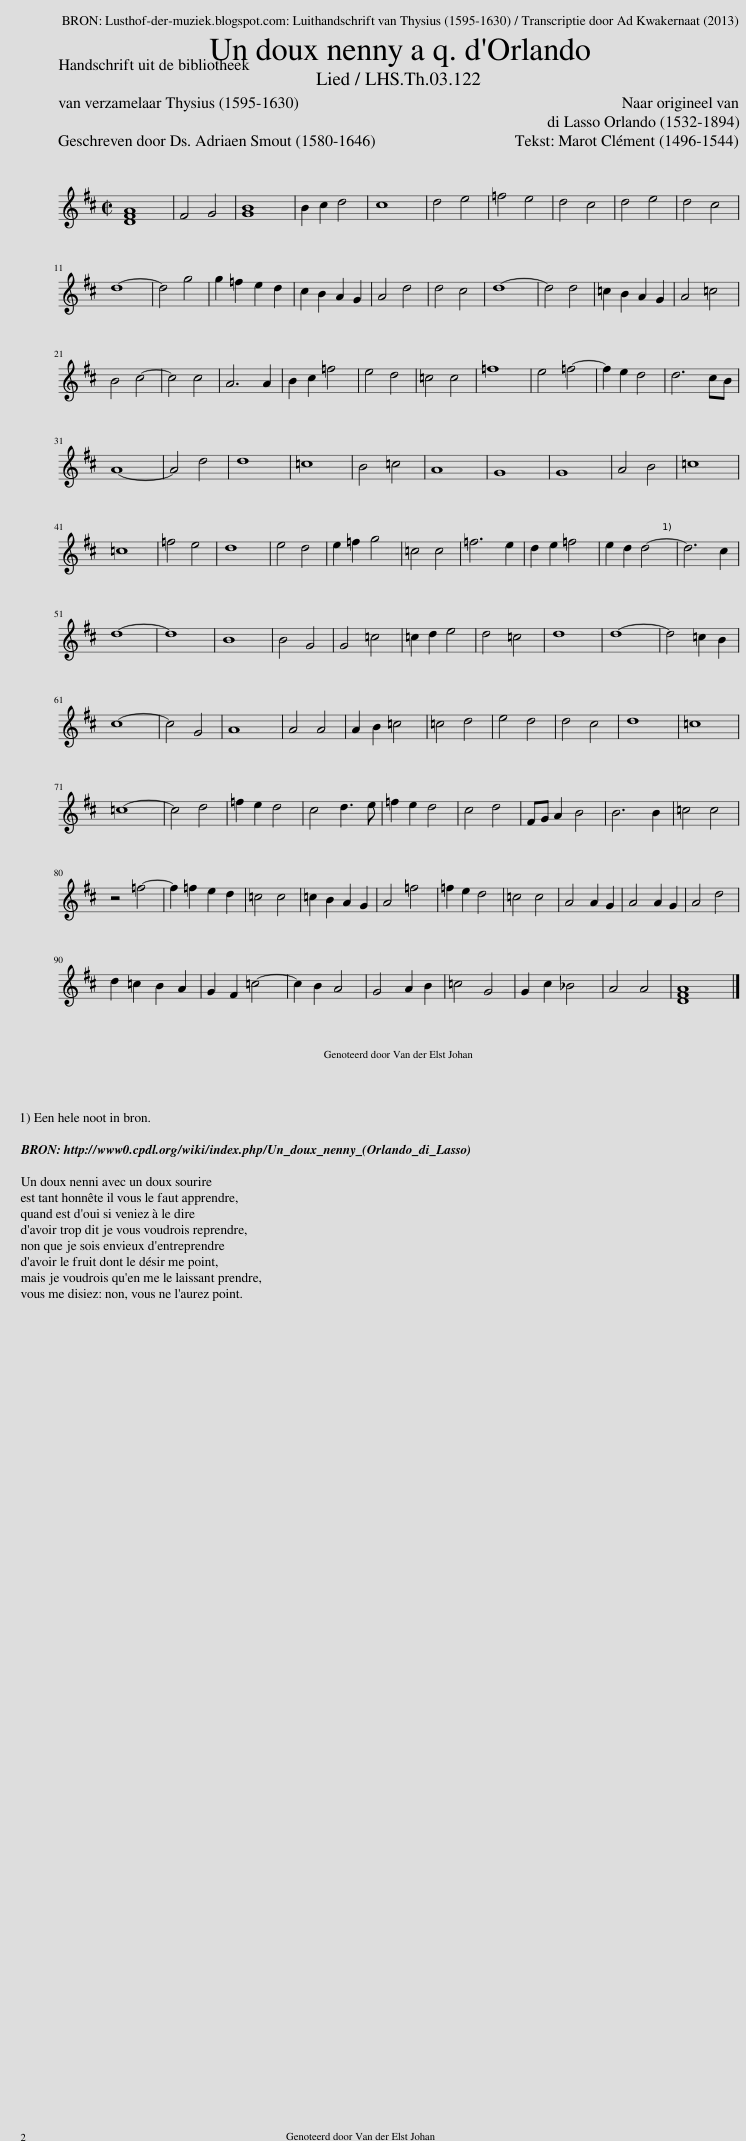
X:1
L:1/8
Q:1/2=120
M:2/2
I:linebreak $
K:D
U:s=!stemless!
V:1 treble
V:1
 s[DFA]8 | F4 G4 | s[GB]8 | B2 c2 d4 | sc8 | %5
 d4 e4 | =f4 e4 | d4 c4 | d4 e4 | d4 c4 |$ %10
 sd8- | d4 g4 | g2 =f2 e2 d2 | c2 B2 A2 G2 | A4 d4 | %15
 d4 c4 | sd8- | d4 d4 | =c2 B2 A2 G2 | A4 =c4 |$ %20
 B4 c4- | c4 c4 | A6 A2 | B2 c2 =f4 | e4 d4 | %25
 =c4 c4 | s=f8 | e4 =f4- | f2 e2 d4 | d6 cB |$ %30
 sA8- | A4 d4 | sd8 | s=c8 | B4 =c4 | %35
 sA8 | sG8 | sG8 | A4 B4 | s=c8 |$ %40
 s=c8 | =f4 e4 | sd8 | e4 d4 | e2 =f2 g4 | %45
 =c4 c4 | =f6 e2 | d2 e2 =f4 | e2 d2 d4- | d6 c2 |$ %50
 sd8- | sd8 | sB8 | B4 G4 | G4 =c4 | %55
 =c2 d2 e4 | d4 =c4 | sd8 | sd8- | d4 =c2 B2 |$ %60
 sc8- | c4 G4 | sA8 | A4 A4 | A2 B2 =c4 | %65
 =c4 d4 | e4 d4 | d4 c4 | sd8 | s=c8 |$ %70
 s=c8- | c4 d4 | =f2 e2 d4 | c4 d3 e | =f2 e2 d4 | %75
 c4 d4 | FG A2 B4 | B6 B2 | =c4 c4 |$ z4 =f4- | %80
 f2 =f2 e2 d2 | =c4 c4 | =c2 B2 A2 G2 | A4 =f4 | =f2 e2 d4 | %85
 =c4 c4 | A4 A2 G2 | A4 A2 G2 | A4 d4 |$ d2 =c2 B2 A2 | %90
 G2 F2 =c4- | c2 B2 A4 | G4 A2 B2 | =c4 G4 | G2 c2 _B4 | %95
 A4 A4 | s[DFA]8 |] %97
